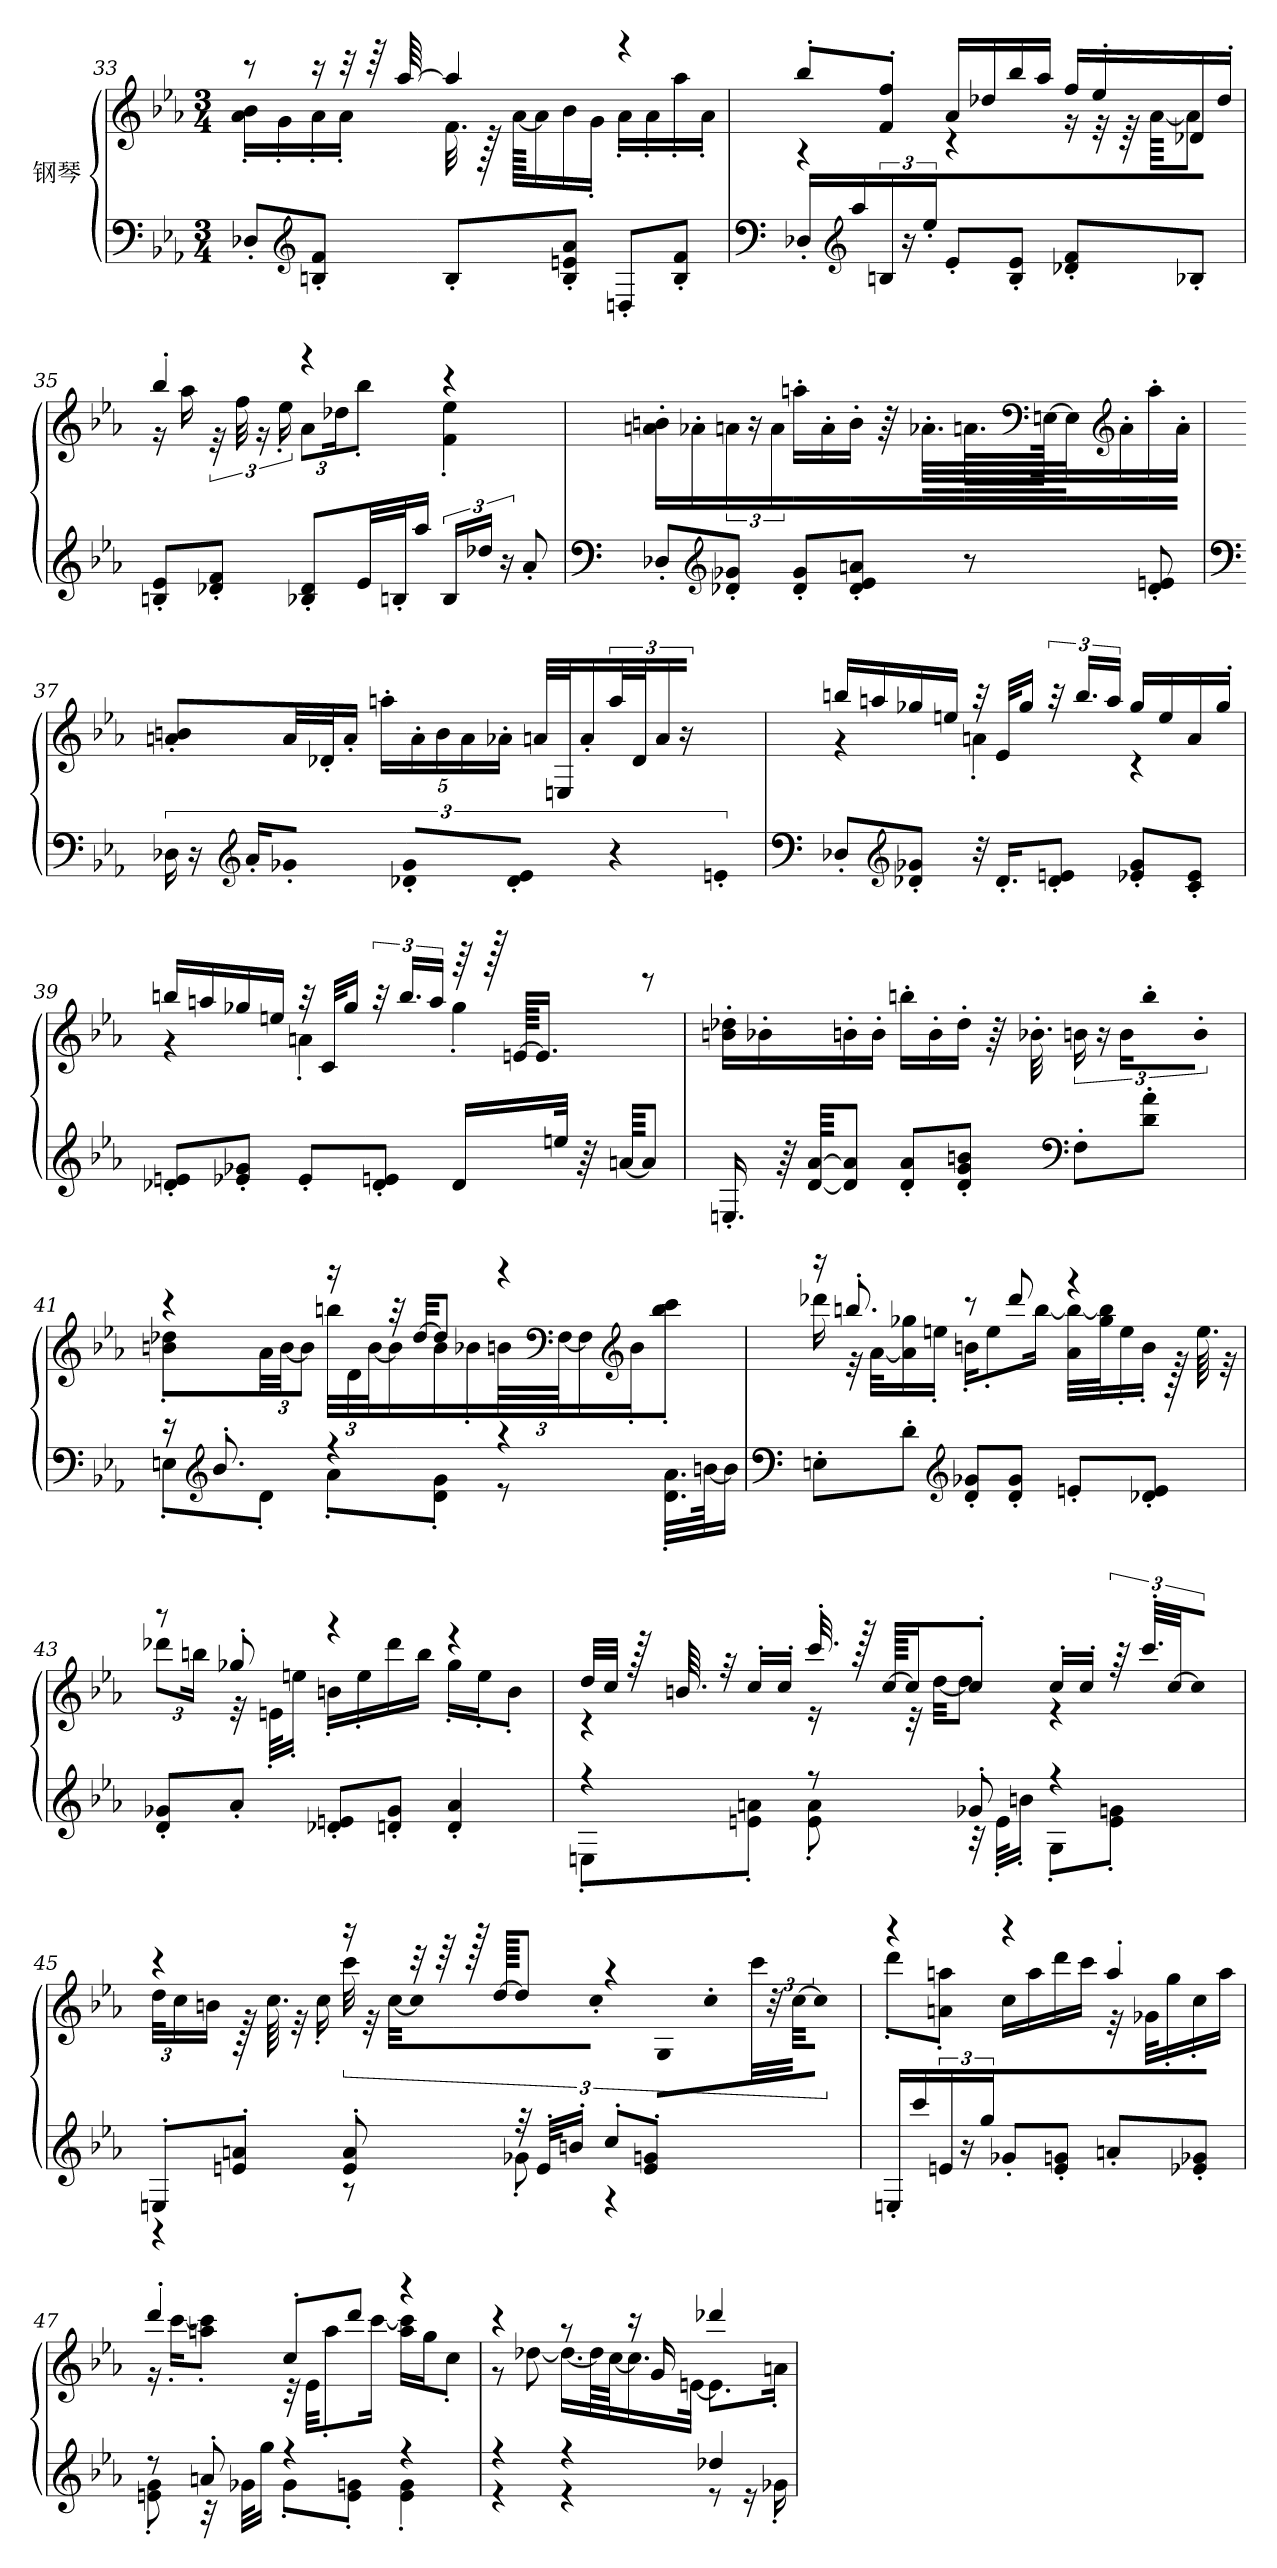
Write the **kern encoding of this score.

**kern	**kern
*part1	*part1
*staff2	*staff1
*I"钢琴	*
!!LO:PB:g=z
*clefF4	*clefG2
*k[b-e-a-]	*k[b-e-a-]
*M3/4	*M3/4
=33	=33
*	*^
8D-X'/L	8r	16a-\' 16b-\'LL
.	.	16g'\
*clefG2	*	*
8Bn/' 8f/'J	16r	16a-'\
.	32r	16a-'\JJ
.	64r	.
.	[64aa-/	.
8B'/L	4aa-/]	32.f\
.	.	128r
.	.	[128a-\KKKLL
.	.	16a-\]
8B/' 8en/' 8a-/'J	.	16b-\
.	.	16g'\JJ
8Dn'/L	4r	16a-'\LL
.	.	16a-'\
8B/' 8f/'J	.	16aa-'\
.	.	16a-'\JJ
=34	=34	=34
*clefF4	*	*
16D-X'/LL	8bb-'/L	4r
*clefG2	*	*
16aa-/	.	.
24Bn/JJ	8f/' 8ff/'J	.
24r	.	.
24ee-'\	.	.
8e-'/L	16a-/LL	4r
.	16dd-X/	.
8B/' 8e-/'J	16bb-/	.
.	16aa-/JJ	.
8d-X/' 8f/'L	16ff/LL	16r
.	16ee-'/	32r
.	.	64r
.	.	[64a-\KKKL
8B-X'/J	16d-X/	8a-\J]
.	16dd-'/JJ	.
!!LO:LB:g=z	!!
=35	=35	=35
8Bn/' 8e-/'L	4bb-'/	16r
.	.	16aa-\
8d-X/' 8f/'J	.	48r
.	.	48ff\
.	.	24r
.	.	24ee-'\
*	*	*Xbrackettup
8B-X/' 8d-/'L	4r	12a-\L
.	.	24dd-X\K
32e-/LL	.	8bb-'\J
32Bn'/J	.	.
16aa-/JJ	.	.
24B/LL	4r	4f\' 4ee-\'
24dd-X/JJ	.	.
24r	.	.
8a-'/	.	.
*	*v	*v
!!LO:LB:g=z
=36	=36
*clefF4	*
8D-X'/L	16an/' 16bn/'LL
.	16a-X'/
*clefG2	*
*	*brackettup
8d-X/' 8g-X/'J	24an/JJ
.	24r
.	24a/
8d-/' 8g-/'L	16aan'\LL
.	16a'\
8d-/' 8e-/' 8an/'J	16b'\JJ
.	64r
.	32.a-X'\LLL
8r	64.an\L
*	*clefF4
.	[128En\JK
.	32E\J]
*	*clefG2
.	16a'\
8d-/' 8en/'	16aa'\
.	16a'\JJ
!!LO:LB:g=z
=37	=37
*clefF4	*
24D-X\	8an/' 8bn/'L
24r	.
*clefG2	*
24a-'/KL	.
8g-X'/J	32a/LL
.	32d-X'/J
.	16a'/JJ
*	*Xbrackettup
8d-X/' 8g-/'L	20aan'\LL
.	20a'\
.	20b\
8d-/' 8e-/'J	.
.	20a\
.	20a-X'\JJ
8r	32an/LLL
.	32En/J
.	16a'/
*	*brackettup
8en'/	48aa/L
.	48d-/J
.	24a/JJ
.	24r
!!LO:LB:g=z
=38	=38
*clefF4	*
*	*^
8D-X'/L	16bbn/LL	4r
.	16aan/	.
*clefG2	*	*
8d-X/' 8g-X/'J	16gg-X/	.
.	16een/JJ	.
32r	32r	4an'\
16.d-'/KL	32e-/KLL	.
.	16gg-/JJ	.
8d-/' 8en/'J	48r	.
.	24.bb/LL	.
.	24aa/JJ	.
8e-X/' 8g-/'L	16gg-/LL	4r
.	16ee/	.
8c/' 8e-/'J	16a/	.
.	16gg-'/JJ	.
=39	=39	=39
8d-X/' 8en/'L	16bbn/LL	4r
.	16aan/	.
8e-X/' 8g-X/'J	16gg-X/	.
.	16een/JJ	.
8e-'/L	32r	4an'\
.	32c/KLL	.
.	16gg-/JJ	.
8d-/' 8en/'J	48r	.
.	24.bb/LL	.
.	24aa/JJ	.
16d-/LL	64r	4gg-'\
.	128r	.
.	[128en/KKKLL	.
.	16.e/JJ]	.
32een/JJk	.	.
64r	.	.
[64an/KKKL	.	.
8a/J]	8r	.
*	*v	*v
!!LO:LB:g=z
=40	=40
16.En'/	16bn\' 16dd-X\'LL
.	16b-X'\
64r	.
[64d/ [64a-/KKKL	.
8d/] 8a-/]J	16bn'\
.	16b'\JJ
8d/' 8a-/'L	16bbn'\LL
.	16b'\
8d/' 8g/' 8bn/'J	16dd-'\JJ
.	64r
.	32.b-X'\
*clefF4	*
8F'\L	24bn\
.	24r
.	24b\LL
8d\' 8a-\'J	16bb'\
.	16b'\JJ
!!LO:PB:g=z
=41	=41
*^	*^
16r	8En'\L	4r	8bn\' 8dd-X\'L
*clefG2	*	*	*
8.b-'/	.	.	.
*	*	*	*Xbrackettup
.	8d'\J	.	48a-\LL
.	.	.	[48b\JJ
.	.	.	12b\J]
4r	8a-'\L	16r	48bbn\LLL
.	.	.	48d\
.	.	.	[48b\J
.	.	32r	16b\]
.	.	[32dd-/KKL	.
.	8d\' 8g\'J	8dd-/J]	16b\
.	.	.	16b-X'\
4r	8r	4r	96bn\LL
*	*	*clefF4	*
.	.	.	[96F\JJ
.	.	.	24F\]
*	*	*clefG2	*
.	.	.	16b'\J
.	32.d\' 32.a-\'LLL	.	8bb\' 8ccc\'J
.	[64bn\JK	.	.
.	16b\JJ]	.	.
*v	*v	*	*
!!LO:LB:g=z	!!
=42	=42	=42
*clefF4	*	*
8En'\L	16r	16ddd-X\
.	8.bbn'/	32r
.	.	[32a-\KLL
8d'\J	.	16a-\] 16gg-X\
.	.	16een'\JJ
*clefG2	*	*
8d/' 8g-X/'L	8r	16bn'\KL
.	.	8ee'\
8d/' 8g-/'J	8ddd-/	.
.	.	[16bb\Jk
8en'/L	4r	32a-\ 32bb\_LLL
.	.	32gg-\ 32bb\]J
.	.	16ee'\
8d-X/' 8e/'J	.	16b'\JJ
.	.	128r
.	.	64.ee\
.	.	32r
=43	=43	=43
8d/' 8g-X/'L	8r	12ddd-X\L
.	.	24bbn\Jk
8a-'/J	8gg-X'/	32r
.	.	32en'\KLL
.	.	16een'\JJ
8d-X/' 8en/'L	4r	16bn'\LL
.	.	16ee'\
8dn/' 8g-/'J	.	16ddd-\
.	.	16bb\JJ
4d/' 4a-/'	4r	16gg-'\LL
.	.	16ee'\J
.	.	8b'\J
!!LO:LB:g=z	!!
=44	=44	=44
*^	*	*
4r	8En'\L	32dd/LLL	4r
.	.	32cc/JJJ	.
.	.	128r	.
.	.	64.bn/	.
.	.	32r	.
.	8en\' 8an\'J	16cc'/LL	.
.	.	16cc'/JJ	.
8r	8e\' 8a\'	32.ccc'/	16r
.	.	128r	.
.	.	[128cc/KKKLL	.
.	.	16cc/J]	32r
.	.	.	[32dd\KKL
8g-X'/	32r	8cc'/J	8dd\J]
.	32e'\KLL	.	.
.	16bn'\JJ	.	.
4r	8G'\L	16cc'/LL	4r
.	.	16cc'/JJ	.
*	*	*brackettup	*
.	8e\' 8gn\'J	96r	.
.	.	48.ccc'/LLL	.
.	.	[48cc/J	.
.	.	16cc/JJ]	.
!!LO:LB:g=z	!!
=45	=45	=45	=45
*	*	*	*Xbrackettup
8En'/L	4r	4r	48dd\KLL
.	.	.	24cc\
.	.	.	16bn\JJ
8en/' 8an/'J	.	.	128r
.	.	.	64.cc\
.	.	.	32r
.	.	.	16cc'\
*	*	*	*brackettup
8e/' 8a/'	8r	16r	48ccc\
.	.	.	48r
.	.	.	[48cc\KLL
.	.	32r	16cc\J]
.	.	64r	.
.	.	128r	.
.	.	[128dd/KKKKL	.
32r	8g-X'\	8dd/J]	8cc'\J
32e'/KLL	.	.	.
16bn'/JJ	.	.	.
8cc'/L	4r	4r	16G\LL
.	.	.	16cc'\
8e/' 8gn/'J	.	.	48ccc\JJk
.	.	.	48r
.	.	.	[48cc\KLL
.	.	.	16cc\JJ]
*v	*v	*	*
!!LO:LB:g=z	!!
=46	=46	=46
16En'/LL	4r	8ddd'\L
16ccc/	.	.
24en/JJ	.	8an\' 8aan\'J
24r	.	.
24gg\	.	.
8g-X'/L	4r	16cc\LL
.	.	16aa\
8e/' 8gn/'J	.	16ddd\
.	.	16ccc\JJ
8an'/L	4aa'/	32r
.	.	32g-X\KLL
.	.	16gg'\
8e-X/' 8g-X/'J	.	16cc'\
.	.	16aa\JJ
=47	=47	=47
*^	*	*
8r	8en\' 8g\'	4ddd'/	16r
.	.	.	[16ccc'\KL
8an'/	32r	.	8aan\' 8ccc\]'J
.	32g-X\KLL	.	.
.	16gg\JJ	.	.
4r	8g-'\L	8cc'/L	32r
.	.	.	32e-\KKL
.	.	.	8aa'\
.	8e\' 8gn\'J	8ddd/J	.
.	.	.	[16ccc\Jk
4r	4e\' 4g\'	4r	16aa\ 16ccc\]LL
.	.	.	16gg\J
.	.	.	8cc'\J
!!LO:LB:g=z	!!
=48	=48	=48	=48
4r	4r	4r	8r
.	.	.	[8dd-X\
4r	4r	8r	16.dd-\LL_
.	.	.	64dd-\LL]
.	.	.	[64cc\JJ
.	.	16r	16.cc\]
.	.	16g/	.
.	.	.	[32en\JJk
4dd-X/	8r	4ddd-X/	8.e\L]
.	16r	.	.
.	16g-X'\	.	16an'\Jk
*v	*v	*	*
*	*v	*v
=	=
*-	*-
